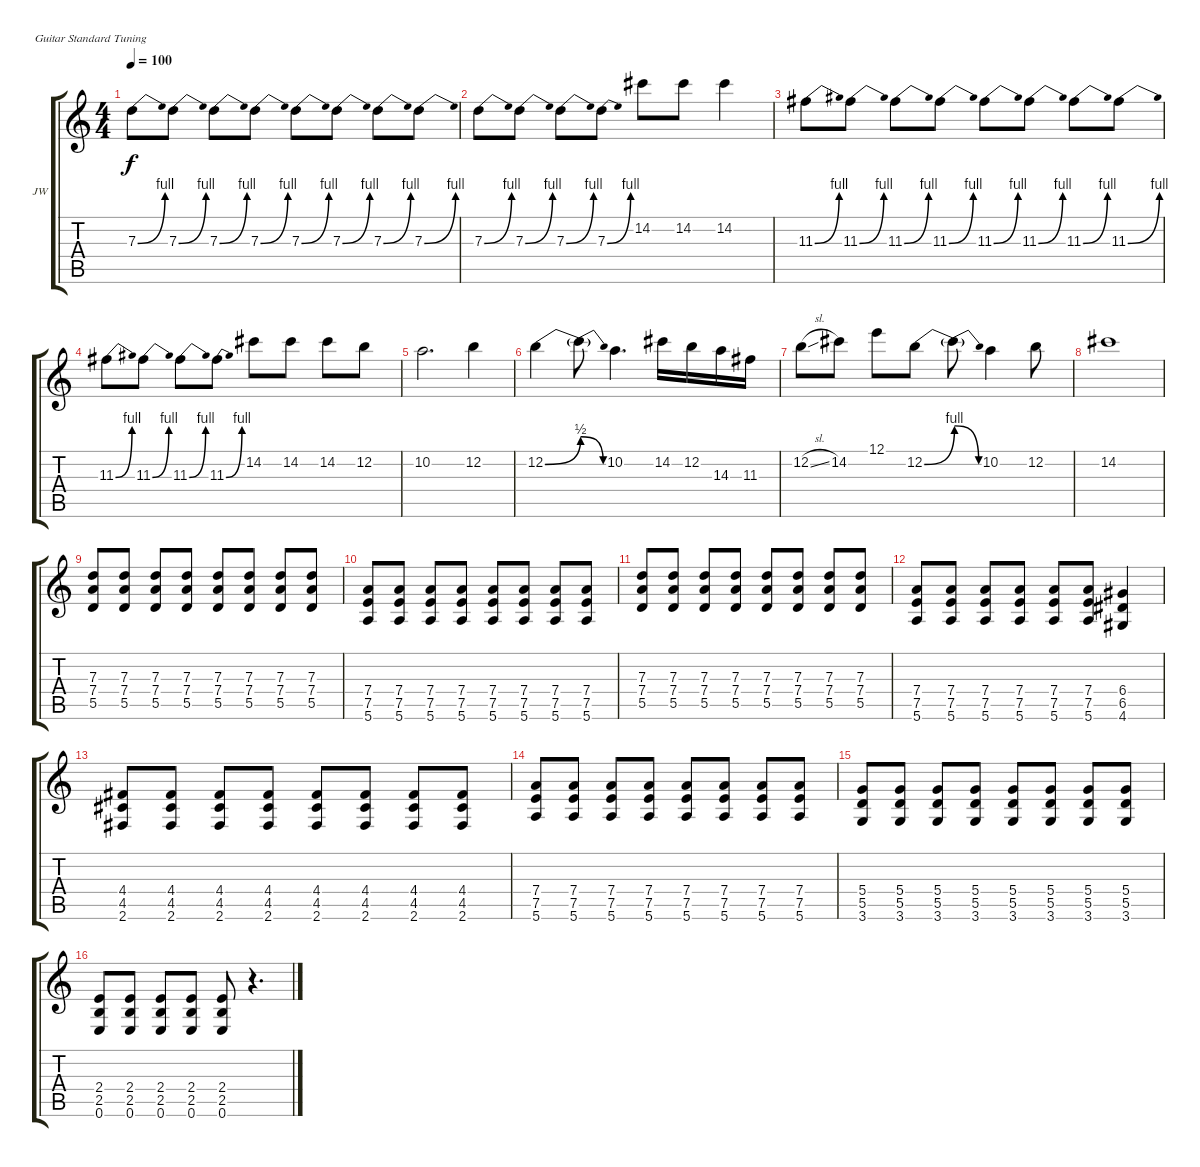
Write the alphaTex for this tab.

\defaultSystemsLayout 4
\bracketExtendMode groupsimilarinstruments
\firstSystemTrackNameOrientation horizontal
\otherSystemsTrackNameOrientation horizontal
\track ("Solo Guitar - Jason White" "JW") {instrument distortionguitar}
\staff {score tabs}
\tuning (E4 B3 G3 D3 A2 E2)
\ts (4 4)
\tempo 100
\clef g2
\ks c
7.3{be (bend 0 0 15 4)}.8{dy f} 7.3{be (bend 0 0 15 4)}.8 7.3{be (bend 0 0 15 4)}.8 7.3{be (bend 0 0 15 4)}.8 7.3{be (bend 0 0 15 4)}.8 7.3{be (bend 0 0 15 4)}.8 7.3{be (bend 0 0 15 4)}.8 7.3{be (bend 0 0 15 4)}.8 |
7.3{be (bend 0 0 15 4)}.8 7.3{be (bend 0 0 15 4)}.8 7.3{be (bend 0 0 15 4)}.8 7.3{be (bend 0 0 15 4)}.8 14.2.8 14.2.8 14.2.4 |
11.3{be (bend 0 0 15 4)}.8 11.3{be (bend 0 0 15 4)}.8 11.3{be (bend 0 0 15 4)}.8 11.3{be (bend 0 0 15 4)}.8 11.3{be (bend 0 0 15 4)}.8 11.3{be (bend 0 0 15 4)}.8 11.3{be (bend 0 0 15 4)}.8 11.3{be (bend 0 0 15 4)}.8 |
11.3{be (bend 0 0 15 4)}.8 11.3{be (bend 0 0 15 4)}.8 11.3{be (bend 0 0 15 4)}.8 11.3{be (bend 0 0 15 4)}.8 14.2.8 14.2.8 14.2.8 12.2.8 |
10.2.2{d} 12.2.4 |
12.2{be (bend 0 0 14.399999999999999 2)}.4 12.2{be (release 0 2 15 0) t}.8 10.2.4{d} 14.2.16 12.2.16 14.3.16 11.3.16 |
12.2{sl}.8 14.2.8 12.1.8 12.2{be (bend 0 0 15 4)}.8 12.2{be (release 0 4 15 0) t}.8 10.2.4 12.2.8 |
14.2.1 |
(5.5 7.4 7.3).8 (5.5 7.4 7.3).8 (5.5 7.4 7.3).8 (5.5 7.4 7.3).8 (5.5 7.4 7.3).8 (5.5 7.4 7.3).8 (5.5 7.4 7.3).8 (5.5 7.4 7.3).8 |
(5.6 7.5 7.4).8 (5.6 7.5 7.4).8 (5.6 7.5 7.4).8 (5.6 7.5 7.4).8 (5.6 7.5 7.4).8 (5.6 7.5 7.4).8 (5.6 7.5 7.4).8 (5.6 7.5 7.4).8 |
(5.5 7.4 7.3).8 (5.5 7.4 7.3).8 (5.5 7.4 7.3).8 (5.5 7.4 7.3).8 (5.5 7.4 7.3).8 (5.5 7.4 7.3).8 (5.5 7.4 7.3).8 (5.5 7.4 7.3).8 |
(5.6 7.5 7.4).8 (5.6 7.5 7.4).8 (5.6 7.5 7.4).8 (5.6 7.5 7.4).8 (5.6 7.5 7.4).8 (5.6 7.5 7.4).8 (4.6 6.5 6.4).4 |
(4.5 2.6 4.4).8 (4.5 2.6 4.4).8 (4.5 2.6 4.4).8 (4.5 2.6 4.4).8 (4.5 2.6 4.4).8 (4.5 2.6 4.4).8 (4.5 2.6 4.4).8 (4.5 2.6 4.4).8 |
(5.6 7.5 7.4).8 (5.6 7.5 7.4).8 (5.6 7.5 7.4).8 (5.6 7.5 7.4).8 (5.6 7.5 7.4).8 (5.6 7.5 7.4).8 (5.6 7.5 7.4).8 (5.6 7.5 7.4).8 |
(3.6 5.5 5.4).8 (3.6 5.5 5.4).8 (3.6 5.5 5.4).8 (3.6 5.5 5.4).8 (3.6 5.5 5.4).8 (3.6 5.5 5.4).8 (3.6 5.5 5.4).8 (3.6 5.5 5.4).8 |
(0.6 2.5 2.4).8 (0.6 2.5 2.4).8 (0.6 2.5 2.4).8 (0.6 2.5 2.4).8 (0.6 2.5 2.4).8 r.4{d}
